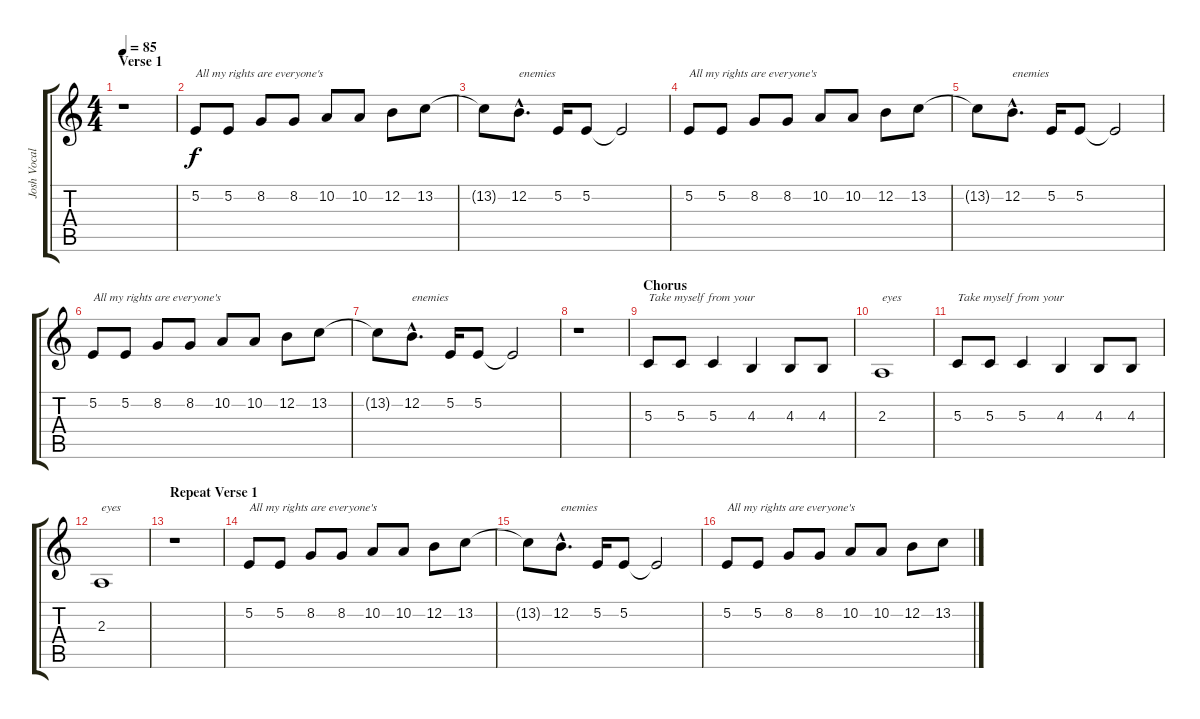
\track ("Josh Vocals" "Josh Vocal") {instrument sopranosax}
\staff {score tabs}
\tuning (E4 B3 G3 D3 A2 E2) {hide}
\ts (4 4)
\section ("" "Verse 1")
\tempo 85
\clef g2
\ks c
r.1{dy f} |
5.2.8{txt "All my rights are everyone's"} 5.2.8 8.2.8 8.2.8 10.2.8 10.2.8 12.2.8 13.2.8 |
13.2{t}.8 12.2{hac}.8{d txt "enemies"} 5.2.16 5.2.8 5.2{t}.2 |
5.2.8{txt "All my rights are everyone's"} 5.2.8 8.2.8 8.2.8 10.2.8 10.2.8 12.2.8 13.2.8 |
13.2{t}.8 12.2{hac}.8{d txt "enemies"} 5.2.16 5.2.8 5.2{t}.2 |
5.2.8{txt "All my rights are everyone's"} 5.2.8 8.2.8 8.2.8 10.2.8 10.2.8 12.2.8 13.2.8 |
13.2{t}.8 12.2{hac}.8{d txt "enemies"} 5.2.16 5.2.8 5.2{t}.2 |
r.1 |
\section ("" "Chorus")
5.3.8{txt "Take myself from your"} 5.3.8 5.3.4 4.3.4 4.3.8 4.3.8 |
2.3.1{txt "eyes"} |
5.3.8{txt "Take myself from your"} 5.3.8 5.3.4 4.3.4 4.3.8 4.3.8 |
2.3.1{txt "eyes"} |
\section ("" "Repeat Verse 1")
r.1 |
5.2.8{txt "All my rights are everyone's"} 5.2.8 8.2.8 8.2.8 10.2.8 10.2.8 12.2.8 13.2.8 |
13.2{t}.8 12.2{hac}.8{d txt "enemies"} 5.2.16 5.2.8 5.2{t}.2 |
5.2.8{txt "All my rights are everyone's"} 5.2.8 8.2.8 8.2.8 10.2.8 10.2.8 12.2.8 13.2.8
